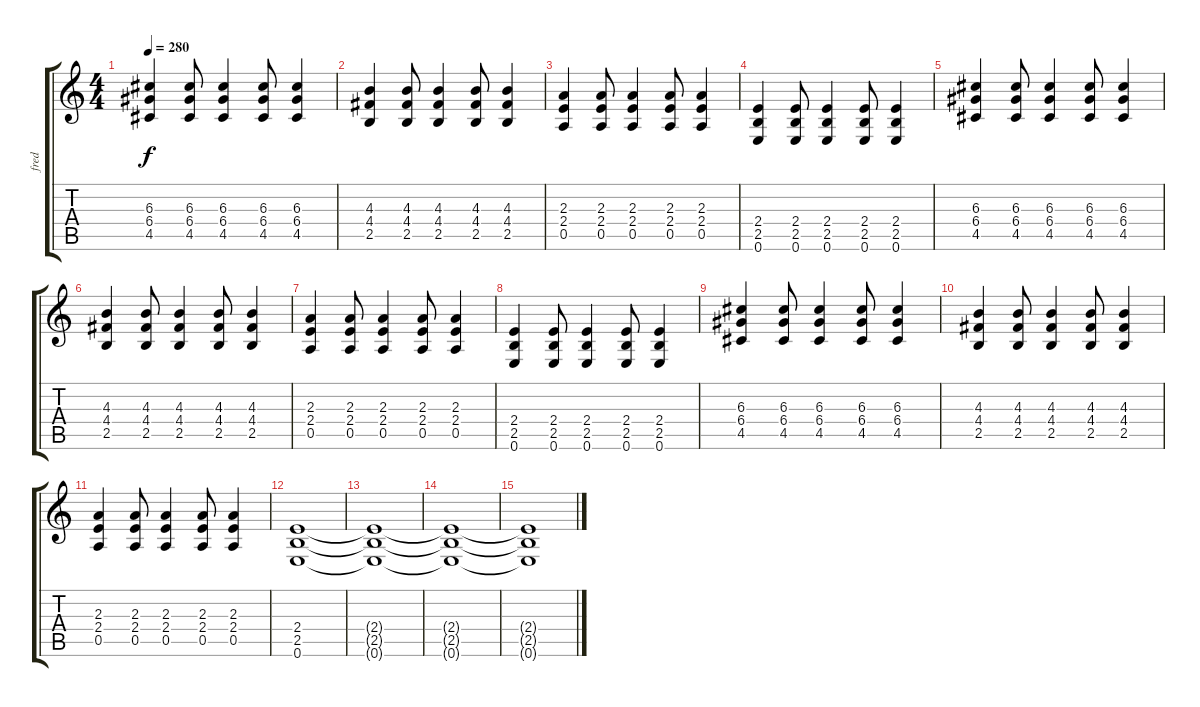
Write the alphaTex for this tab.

\track ("fred" "fred") {instrument distortionguitar}
\staff {score tabs}
\tuning (E4 B3 G3 D3 A2 E2) {hide}
\ts (4 4)
\tempo 280
\clef g2
\ks c
(6.3 6.4 4.5).4{dy f} (6.3 6.4 4.5).8 (6.3 6.4 4.5).4 (6.3 6.4 4.5).8 (6.3 6.4 4.5).4 |
(4.3 4.4 2.5).4 (4.3 4.4 2.5).8 (4.3 4.4 2.5).4 (4.3 4.4 2.5).8 (4.3 4.4 2.5).4 |
(2.3 2.4 0.5).4 (2.3 2.4 0.5).8 (2.3 2.4 0.5).4 (2.3 2.4 0.5).8 (2.3 2.4 0.5).4 |
(2.4 2.5 0.6).4 (2.4 2.5 0.6).8 (2.4 2.5 0.6).4 (2.4 2.5 0.6).8 (2.4 2.5 0.6).4 |
(6.3 6.4 4.5).4 (6.3 6.4 4.5).8 (6.3 6.4 4.5).4 (6.3 6.4 4.5).8 (6.3 6.4 4.5).4 |
(4.3 4.4 2.5).4 (4.3 4.4 2.5).8 (4.3 4.4 2.5).4 (4.3 4.4 2.5).8 (4.3 4.4 2.5).4 |
(2.3 2.4 0.5).4 (2.3 2.4 0.5).8 (2.3 2.4 0.5).4 (2.3 2.4 0.5).8 (2.3 2.4 0.5).4 |
(2.4 2.5 0.6).4 (2.4 2.5 0.6).8 (2.4 2.5 0.6).4 (2.4 2.5 0.6).8 (2.4 2.5 0.6).4 |
(6.3 6.4 4.5).4 (6.3 6.4 4.5).8 (6.3 6.4 4.5).4 (6.3 6.4 4.5).8 (6.3 6.4 4.5).4 |
(4.3 4.4 2.5).4 (4.3 4.4 2.5).8 (4.3 4.4 2.5).4 (4.3 4.4 2.5).8 (4.3 4.4 2.5).4 |
(2.3 2.4 0.5).4 (2.3 2.4 0.5).8 (2.3 2.4 0.5).4 (2.3 2.4 0.5).8 (2.3 2.4 0.5).4 |
(2.4 2.5 0.6).1 |
(2.4{t} 2.5{t} 0.6{t}).1 |
(2.4{t} 2.5{t} 0.6{t}).1 |
(2.4{t} 2.5{t} 0.6{t}).1
